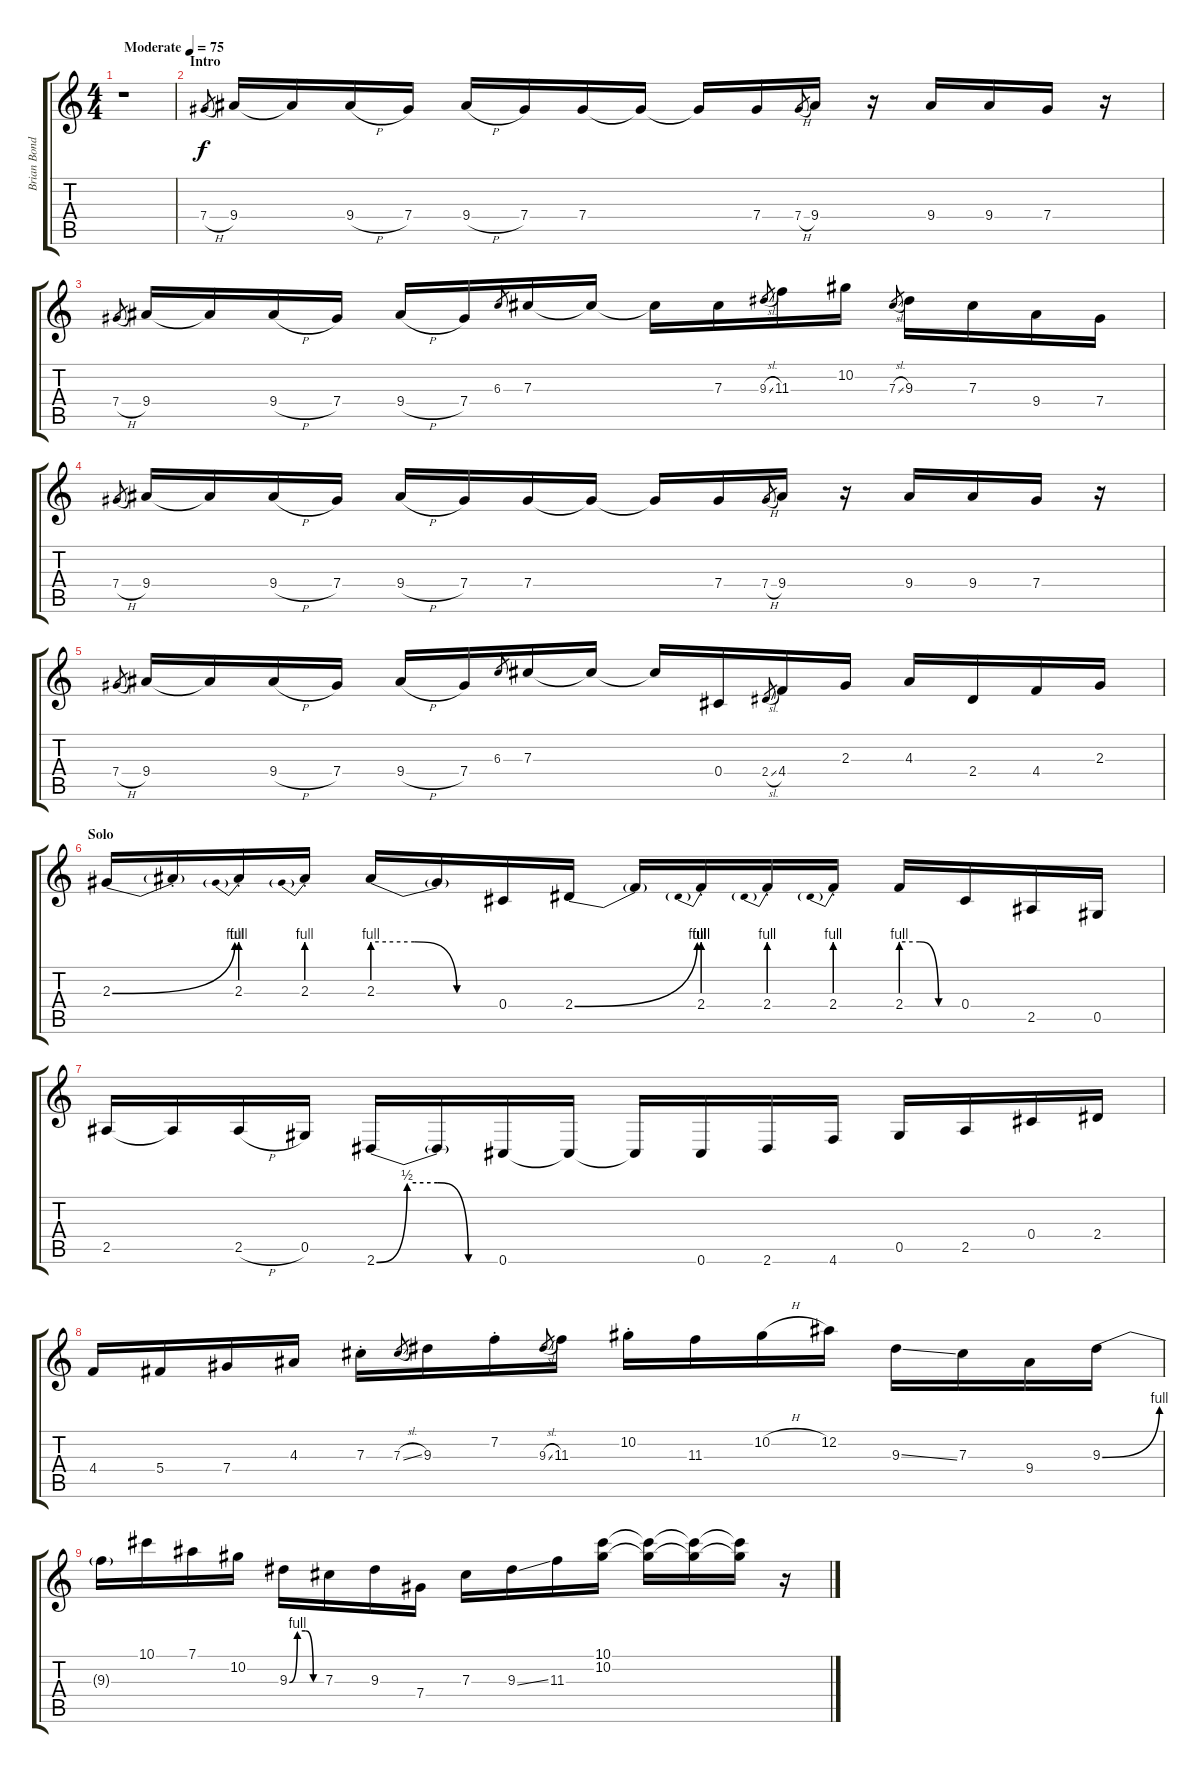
\track ("Brian Bonds - Solo Guitar" "Brian Bond") {instrument overdrivenguitar}
\staff {score tabs}
\tuning (Eb4 Bb3 Gb3 Db3 Ab2 Db2) {hide}
\ts (4 4)
\tempo (75 "Moderate")
\clef g2
\ks c
r.1{dy f instrument overdrivenguitar} |
\section ("" "Intro")
7.4{h}.8{gr} 9.4.16 9.4{t}.16 9.4{h}.16 7.4.16 9.4{h}.16 7.4.16 7.4.16 7.4{t}.16 7.4{t}.16 7.4.16 7.4{h}.8{gr} 9.4.16 r.16 9.4.16 9.4.16 7.4.16 r.16 |
7.4{h}.8{gr} 9.4.16 9.4{t}.16 9.4{h}.16 7.4.16 9.4{h}.16 7.4.16 6.3.8{gr} 7.3.16 7.3{t}.16 7.3{t}.16 7.3.16 9.3{sl}.8{gr} 11.3.16 10.2.16 7.3{sl}.8{gr} 9.3.16 7.3.16 9.4.16 7.4.16 |
7.4{h}.8{gr} 9.4.16 9.4{t}.16 9.4{h}.16 7.4.16 9.4{h}.16 7.4.16 7.4.16 7.4{t}.16 7.4{t}.16 7.4.16 7.4{h}.8{gr} 9.4.16 r.16 9.4.16 9.4.16 7.4.16 r.16 |
7.4{h}.8{gr} 9.4.16 9.4{t}.16 9.4{h}.16 7.4.16 9.4{h}.16 7.4.16 6.3.8{gr} 7.3.16 7.3{t}.16 7.3{t}.16 0.4.16 2.4{sl}.8{gr} 4.4.16 2.3.16 4.3.16 2.4.16 4.4.16 2.3.16 |
\section ("" "Solo")
2.3{be (bend 0 0 60 4)}.16 2.3{st t}.16 2.3{be (prebend 0 4 60 4) st}.16 2.3{be (prebend 0 4 60 4) st}.16 2.3{be (custom 0 4 20 4 40 0 60 0)}.16 2.3{t}.16 0.4.16 2.4{be (bend 0 0 60 4)}.16 2.4{t}.16 2.4{be (prebend 0 4 60 4) st}.16 2.4{be (prebend 0 4 60 4) st}.16 2.4{be (prebend 0 4 60 4) st}.16 2.4{be (custom 0 4 20 4 40 0 60 0)}.16 0.4.16 2.5.16 0.5.16 |
2.5.16 2.5{t}.16 2.5{h}.16 0.5.16 2.6{be (custom 0 0 15 2 30 2 45 0 60 0)}.16 2.6{t}.16 0.6.16 0.6{t}.16 0.6{t}.16 0.6.16 2.6.16 4.6.16 0.5.16 2.5.16 0.4.16 2.4.16 |
4.4.16 5.4.16 7.4.16 4.3.16 7.3{st}.16 7.3{sl}.8{gr} 9.3.16 7.2{st}.16 9.3{sl}.8{gr} 11.3.16 10.2{st}.16 11.3.16 10.2{h}.16 12.2.16 9.3{ss}.16 7.3.16 9.4.16 9.3{be (bend 0 0 60 4)}.16 |
9.3{t}.16 10.1.16 7.1.16 10.2.16 9.3{be (custom 0 0 15 4 30 4 45 0 60 0)}.16 7.3.16 9.3.16 7.4.16 7.3.16 9.3{ss}.16 11.3.16 (10.1 10.2).16 (10.1{t} 10.2{t}).16 (10.1{t} 10.2{t}).16 (10.1{t} 10.2{t}).16 r.16
